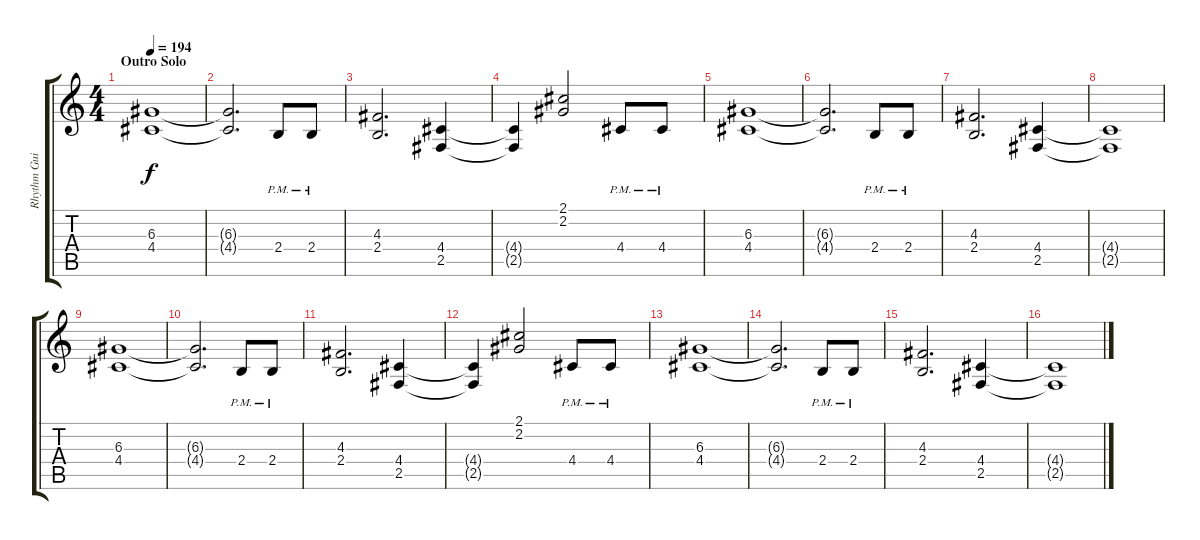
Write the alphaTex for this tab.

\track ("Rhythm Guitar" "Rhythm Gui") {instrument distortionguitar}
\staff {score tabs}
\tuning (B3 Gb3 D3 A2 E2 B1) {hide}
\ts (4 4)
\section ("" "Outro Solo")
\tempo 194
\clef g2
\ks c
(6.3 4.4).1{dy f} |
(6.3{t} 4.4{t}).2{d} 2.4{pm}.8 2.4{pm}.8 |
(4.3 2.4).2{d} (4.4 2.5).4 |
(4.4{t} 2.5{t}).4 (2.1 2.2).2 4.4{pm}.8 4.4{pm}.8 |
(6.3 4.4).1 |
(6.3{t} 4.4{t}).2{d} 2.4{pm}.8 2.4{pm}.8 |
(4.3 2.4).2{d} (4.4 2.5).4 |
(4.4{t} 2.5{t}).1 |
(6.3 4.4).1 |
(6.3{t} 4.4{t}).2{d} 2.4{pm}.8 2.4{pm}.8 |
(4.3 2.4).2{d} (4.4 2.5).4 |
(4.4{t} 2.5{t}).4 (2.1 2.2).2 4.4{pm}.8 4.4{pm}.8 |
(6.3 4.4).1 |
(6.3{t} 4.4{t}).2{d} 2.4{pm}.8 2.4{pm}.8 |
(4.3 2.4).2{d} (4.4 2.5).4 |
(4.4{t} 2.5{t}).1
